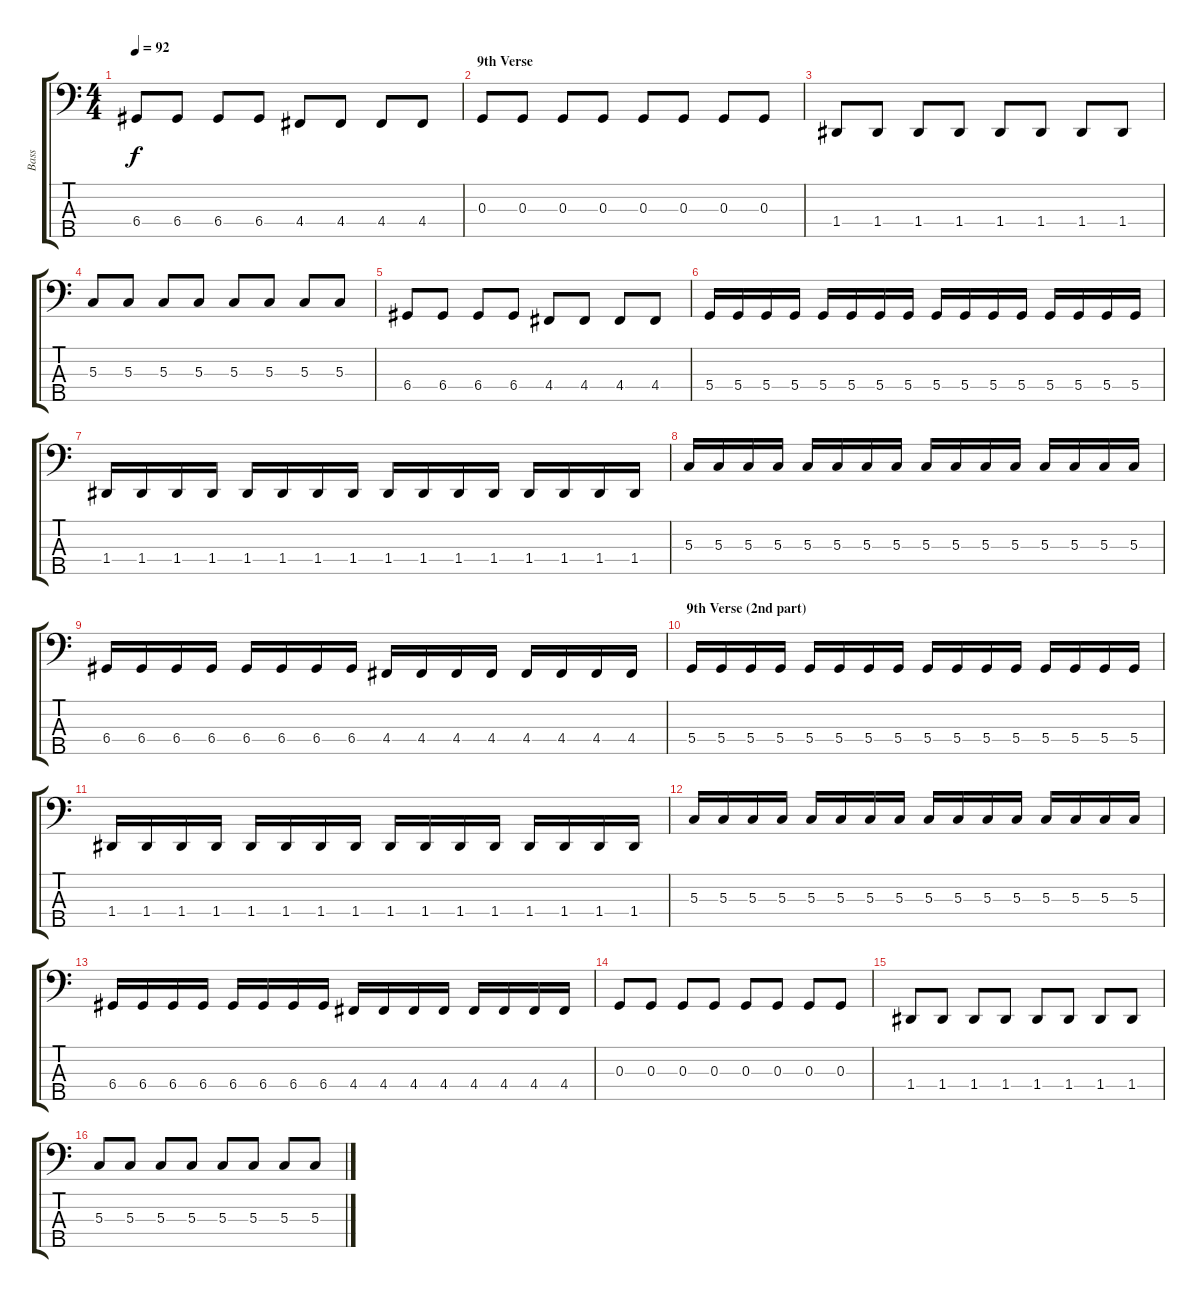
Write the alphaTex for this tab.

\track ("Bass" "Bass") {instrument electricbassfinger}
\staff {score tabs}
\tuning (F2 C2 G1 D1 A0) {hide}
\ts (4 4)
\tempo 92
\clef f4
\ks c
6.4.8{dy f} 6.4.8 6.4.8 6.4.8 4.4.8 4.4.8 4.4.8 4.4.8 |
\section ("" "9th Verse")
0.3.8 0.3.8 0.3.8 0.3.8 0.3.8 0.3.8 0.3.8 0.3.8 |
1.4.8 1.4.8 1.4.8 1.4.8 1.4.8 1.4.8 1.4.8 1.4.8 |
5.3.8 5.3.8 5.3.8 5.3.8 5.3.8 5.3.8 5.3.8 5.3.8 |
6.4.8 6.4.8 6.4.8 6.4.8 4.4.8 4.4.8 4.4.8 4.4.8 |
5.4.16 5.4.16 5.4.16 5.4.16 5.4.16 5.4.16 5.4.16 5.4.16 5.4.16 5.4.16 5.4.16 5.4.16 5.4.16 5.4.16 5.4.16 5.4.16 |
1.4.16 1.4.16 1.4.16 1.4.16 1.4.16 1.4.16 1.4.16 1.4.16 1.4.16 1.4.16 1.4.16 1.4.16 1.4.16 1.4.16 1.4.16 1.4.16 |
5.3.16 5.3.16 5.3.16 5.3.16 5.3.16 5.3.16 5.3.16 5.3.16 5.3.16 5.3.16 5.3.16 5.3.16 5.3.16 5.3.16 5.3.16 5.3.16 |
6.4.16 6.4.16 6.4.16 6.4.16 6.4.16 6.4.16 6.4.16 6.4.16 4.4.16 4.4.16 4.4.16 4.4.16 4.4.16 4.4.16 4.4.16 4.4.16 |
\section ("" "9th Verse (2nd part)")
5.4.16 5.4.16 5.4.16 5.4.16 5.4.16 5.4.16 5.4.16 5.4.16 5.4.16 5.4.16 5.4.16 5.4.16 5.4.16 5.4.16 5.4.16 5.4.16 |
1.4.16 1.4.16 1.4.16 1.4.16 1.4.16 1.4.16 1.4.16 1.4.16 1.4.16 1.4.16 1.4.16 1.4.16 1.4.16 1.4.16 1.4.16 1.4.16 |
5.3.16 5.3.16 5.3.16 5.3.16 5.3.16 5.3.16 5.3.16 5.3.16 5.3.16 5.3.16 5.3.16 5.3.16 5.3.16 5.3.16 5.3.16 5.3.16 |
6.4.16 6.4.16 6.4.16 6.4.16 6.4.16 6.4.16 6.4.16 6.4.16 4.4.16 4.4.16 4.4.16 4.4.16 4.4.16 4.4.16 4.4.16 4.4.16 |
0.3.8 0.3.8 0.3.8 0.3.8 0.3.8 0.3.8 0.3.8 0.3.8 |
1.4.8 1.4.8 1.4.8 1.4.8 1.4.8 1.4.8 1.4.8 1.4.8 |
5.3.8 5.3.8 5.3.8 5.3.8 5.3.8 5.3.8 5.3.8 5.3.8
